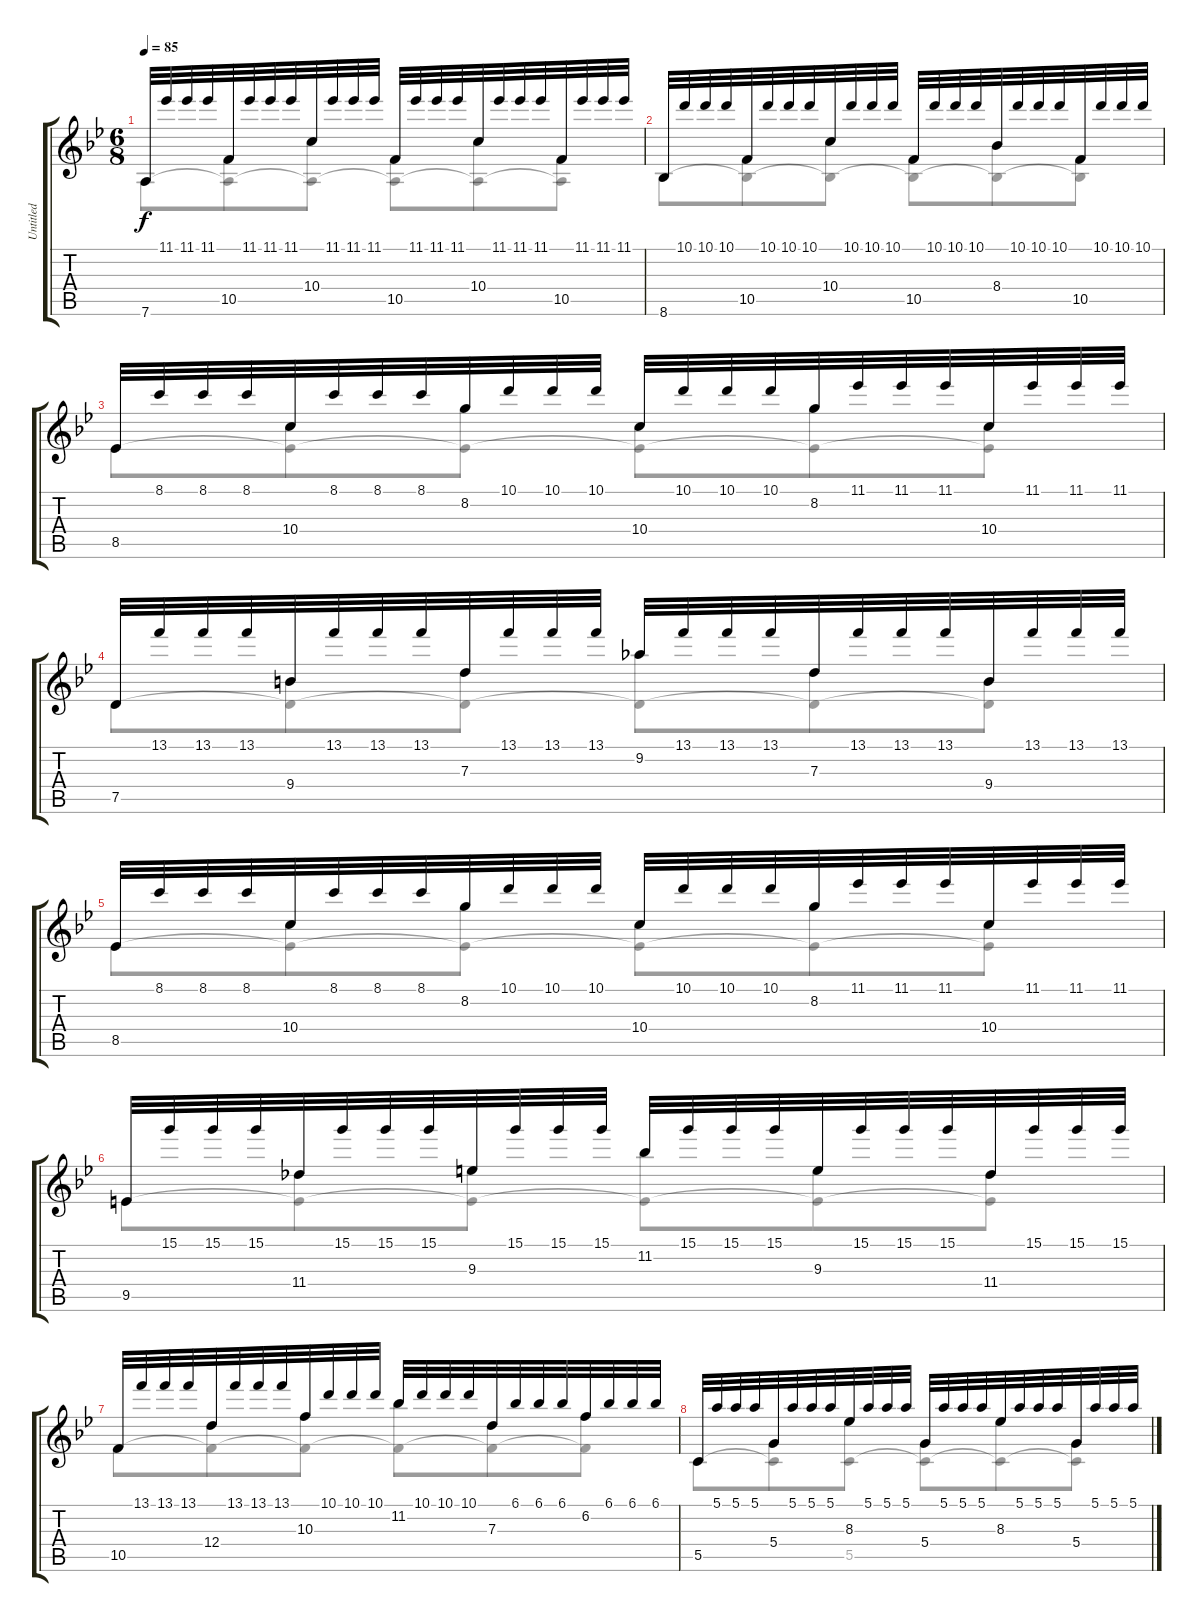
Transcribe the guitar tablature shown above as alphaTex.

\track ("Untitled" "Untitled") {instrument acousticguitarnylon}
\staff {score tabs}
\tuning (E4 B3 G3 D3 G2 D2) {hide}
\voice
\ts (6 8)
\tempo 85
\clef g2
\ks bb
7.6.32{dy f} 11.1.32 11.1.32 11.1.32 10.5.32 11.1.32 11.1.32 11.1.32 10.4.32 11.1.32 11.1.32 11.1.32 10.5.32 11.1.32 11.1.32 11.1.32 10.4.32 11.1.32 11.1.32 11.1.32 10.5.32 11.1.32 11.1.32 11.1.32 |
8.6.32 10.1.32 10.1.32 10.1.32 10.5.32 10.1.32 10.1.32 10.1.32 10.4.32 10.1.32 10.1.32 10.1.32 10.5.32 10.1.32 10.1.32 10.1.32 8.4.32 10.1.32 10.1.32 10.1.32 10.5.32 10.1.32 10.1.32 10.1.32 |
8.5.32 8.1.32 8.1.32 8.1.32 10.4.32 8.1.32 8.1.32 8.1.32 8.2.32 10.1.32 10.1.32 10.1.32 10.4.32 10.1.32 10.1.32 10.1.32 8.2.32 11.1.32 11.1.32 11.1.32 10.4.32 11.1.32 11.1.32 11.1.32 |
7.5.32 13.1.32 13.1.32 13.1.32 9.4.32 13.1.32 13.1.32 13.1.32 7.3.32 13.1.32 13.1.32 13.1.32 9.2.32 13.1.32 13.1.32 13.1.32 7.3.32 13.1.32 13.1.32 13.1.32 9.4.32 13.1.32 13.1.32 13.1.32 |
8.5.32 8.1.32 8.1.32 8.1.32 10.4.32 8.1.32 8.1.32 8.1.32 8.2.32 10.1.32 10.1.32 10.1.32 10.4.32 10.1.32 10.1.32 10.1.32 8.2.32 11.1.32 11.1.32 11.1.32 10.4.32 11.1.32 11.1.32 11.1.32 |
9.5.32 15.1.32 15.1.32 15.1.32 11.4.32 15.1.32 15.1.32 15.1.32 9.3.32 15.1.32 15.1.32 15.1.32 11.2.32 15.1.32 15.1.32 15.1.32 9.3.32 15.1.32 15.1.32 15.1.32 11.4.32 15.1.32 15.1.32 15.1.32 |
10.5.32 13.1.32 13.1.32 13.1.32 12.4.32 13.1.32 13.1.32 13.1.32 10.3.32 10.1.32 10.1.32 10.1.32 11.2.32 10.1.32 10.1.32 10.1.32 7.3.32 6.1.32 6.1.32 6.1.32 6.2.32 6.1.32 6.1.32 6.1.32 |
5.5.32 5.1.32 5.1.32 5.1.32 5.4.32 5.1.32 5.1.32 5.1.32 8.3.32 5.1.32 5.1.32 5.1.32 5.4.32 5.1.32 5.1.32 5.1.32 8.3.32 5.1.32 5.1.32 5.1.32 5.4.32 5.1.32 5.1.32 5.1.32
\voice
\clef g2
\ottava regular
\simile none
\ks bb
7.6.8{dy f} (10.5 7.6{t}).8 (10.4 7.6{t}).8 (10.5 7.6{t}).8 (10.4 7.6{t}).8 (10.5 7.6{t}).8 |
8.6.8 (10.5 8.6{t}).8 (10.4 8.6{t}).8 (10.5 8.6{t}).8 (8.4 8.6{t}).8 (10.5 8.6{t}).8 |
8.5.8 (10.4 8.5{t}).8 (8.2 8.5{t}).8 (10.4 8.5{t}).8 (8.2 8.5{t}).8 (10.4 8.5{t}).8 |
7.5.8 (9.4 7.5{t}).8 (7.3 7.5{t}).8 (9.2 7.5{t}).8 (7.3 7.5{t}).8 (9.4 7.5{t}).8 |
8.5.8 (10.4 8.5{t}).8 (8.2 8.5{t}).8 (10.4 8.5{t}).8 (8.2 8.5{t}).8 (10.4 8.5{t}).8 |
9.5.8 (11.4 9.5{t}).8 (9.3 9.5{t}).8 (11.2 9.5{t}).8 (9.3 9.5{t}).8 (11.4 9.5{t}).8 |
10.5.8 (12.4 10.5{t}).8 (10.3 10.5{t}).8 (11.2 10.5{t}).8 (7.3 10.5{t}).8 (6.2 10.5{t}).8 |
5.5.8 (5.4 5.5{t}).8 (8.3 5.5).8 (5.4 5.5{t}).8 (8.3 5.5{t}).8 (5.4 5.5{t}).8
